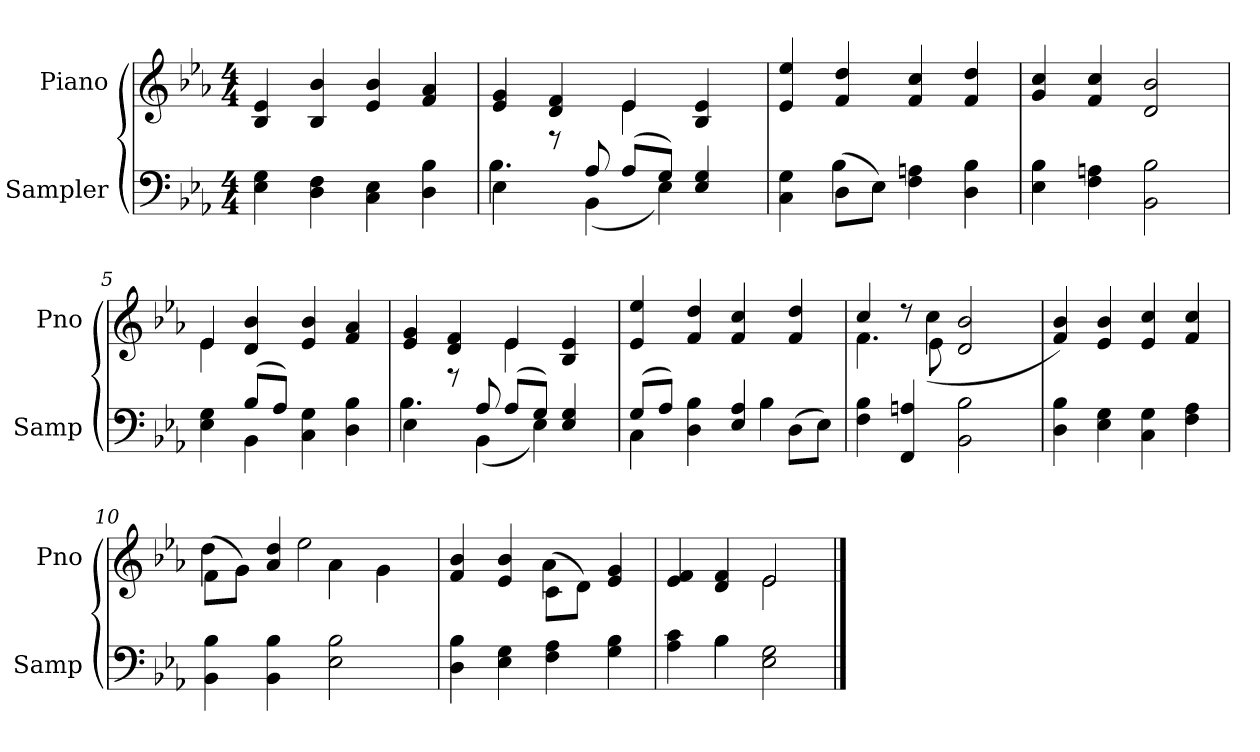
**kern	**kern
*part2	*part1
*staff2	*staff1
*I"Sampler	*I"Piano
*I'Samp	*I'Pno
*clefF4	*clefG2
*k[b-e-a-]	*k[b-e-a-]
*E-:	*E-:
*M4/4	*M4/4
=1	=1
4E- 4G	4B- 4e-
4D 4F	4B- 4b-
4C 4E-	4e- 4b-
4D 4B-	4f 4a-
=2	=2
*^	*^
4E-\	4.B-	4e- 4g	2ryy
8r	.	4d 4f	.
8A-/	(4BB-	.	.
(8A-/L	.	4e-/	4e-
8G/J)	4E-)	.	.
4E- 4G	.	4B- 4e-	4ryy
.	8ryy	.	.
*	*	*v	*v
=3	=3	=3
4C 4G	4ryy	4e- 4ee-
(8D\L	4B-	4f 4dd
8E-\J)	.	.
4F 4An	2ryy	4f 4cc
4D 4B-	.	4f 4dd
*v	*v	*
=4	=4
4E- 4B-	4g 4cc
4F 4An	4f 4cc
2BB- 2B-	2d 2b-
=5	=5
*^	*^
4E- 4G	4ryy	4e-/	4e-
(8B-/L	4BB-	4d 4b-	2.ryy
8A-/J)	.	.	.
4C 4G	2ryy	4e- 4b-	.
4D 4B-	.	4f 4a-	.
=6	=6	=6	=6
4E-\	4.B-	4e- 4g	2ryy
8r	.	4d 4f	.
8A-	(4BB-	.	.
(8A-/L	.	4e-/	4e-
8G/J)	4E-)	.	.
4E- 4G	.	4B- 4e-	4ryy
.	8ryy	.	.
*	*	*v	*v
=7	=7	=7
(8G/L	4C	4e- 4ee-
8A-/J)	.	.
4D 4B-	4.ryy	4f 4dd
4E- 4A-	.	4f 4cc
.	4B-	.
(8D\L	.	4f 4dd
8E-\J)	8ryy	.
*v	*v	*
=8	=8
*	*^
4F 4B-	4cc/	4.f
4FF 4An	8r	.
.	8e-\	(4cc
2BB- 2B-	2d 2b-	.
.	.	4.ryy
*	*v	*v
=9	=9
4D 4B-	4f 4b-)
4E- 4G	4e- 4b-
4C 4G	4e- 4cc
4F 4A-	4f 4cc
=10	=10
*	*^
4BB- 4B-	(8f\L	4dd
.	8g\J)	.
4BB- 4B-	4a- 4dd	8ryy
.	.	2ee-
2E- 2B-	4a-\	.
.	4g\	.
.	.	8ryy
=11	=11	=11
4D 4B-	4f 4b-	2ryy
4E- 4G	4e- 4b-	.
4F 4A-	(8c\L	4a-
.	8d\J)	.
4G 4B-	4e- 4g	4ryy
=12	=12	=12
*^	*	*
4A- 4c	4ryy	4e- 4f	2ryy
4B-\	4B-	4d 4f	.
2E-\ 2G\	2ryy	2e-/	2e-
*v	*v	*	*
*	*v	*v
==	==
*-	*-
